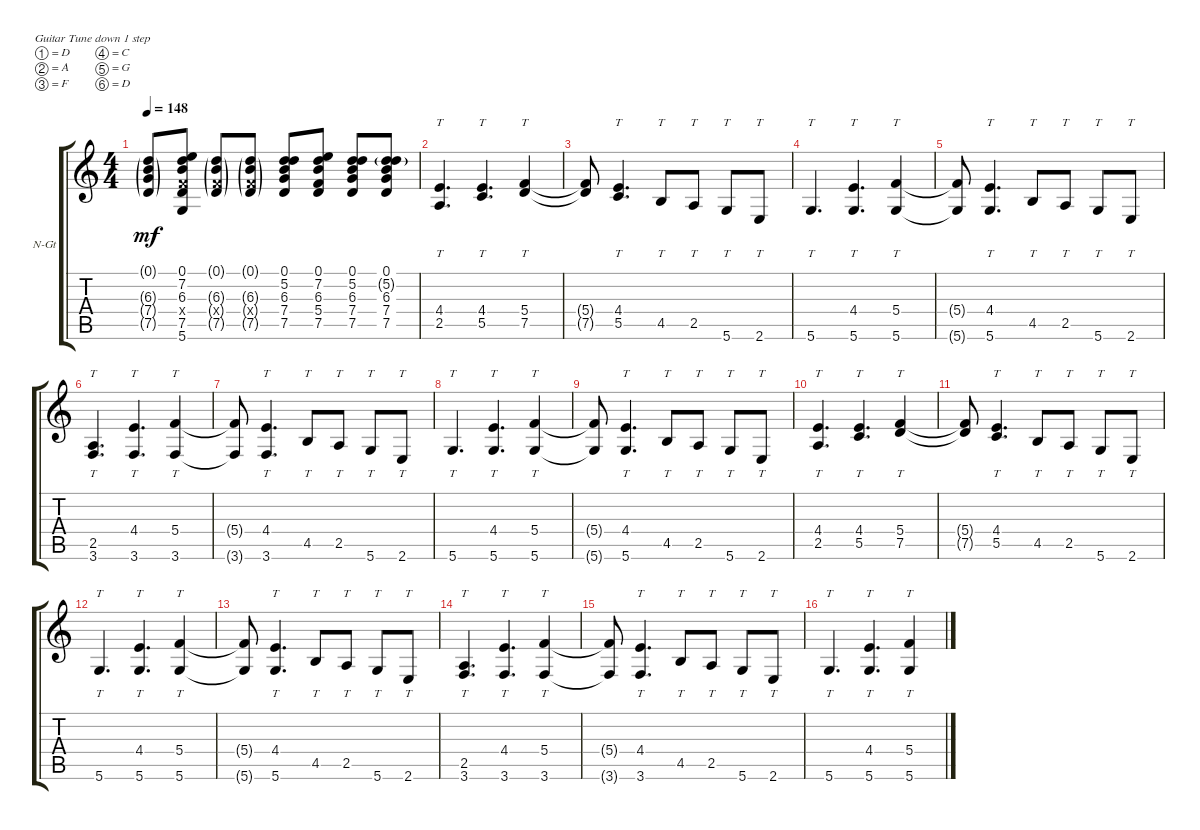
\defaultSystemsLayout 4
\bracketExtendMode groupsimilarinstruments
\firstSystemTrackNameOrientation horizontal
\otherSystemsTrackNameOrientation horizontal
\track ("Nylon Guitar" "N-Gt") {instrument acousticguitarnylon}
\staff {score tabs}
\tuning (D4 A3 F3 C3 G2 D2)
\ts (4 4)
\tempo 148
\clef g2
\scale
0.504637
\ks c
(6.3{g} 7.4{g} 7.5{g} 0.1{g}).8{dy mf} (7.2 6.3 5.4{x} 7.5 5.6 0.1).8 (6.3{g} 5.4{g x} 7.5{g} 0.1{g}).8 (6.3{g} 5.4{g x} 7.5{g} 0.1{g}).8 (5.2 6.3 7.4 7.5 0.1).8 (7.2 6.3 5.4 7.5 0.1).8 (6.3 7.4 7.5 5.2 0.1).8 (6.3 7.4 7.5 5.2{g} 0.1).8 |
\scale
0.535774 (2.5 4.4).4{tt d} (4.4 5.5).4{tt d} (5.4 7.5).4{tt} |
\scale
0.551385 (7.5{t} 5.4{t}).8 (4.4 5.5).4{tt d} 4.5.8{tt} 2.5.8{tt} 5.6.8{tt} 2.6.8{tt} |
\scale
0.488974 5.6.4{tt d} (4.4 5.6).4{tt d} (5.4 5.6).4{tt} |
\scale
0.511353 (5.4{t} 5.6{t}).8 (4.4 5.6).4{tt d} 4.5.8{tt} 2.5.8{tt} 5.6.8{tt} 2.6.8{tt} |
\scale
0.501893 (3.6 2.5).4{tt d} (4.4 3.6).4{tt d} (5.4 3.6).4{tt} |
\scale
0.512762 (5.4{t} 3.6{t}).8 (4.4 3.6).4{tt d} 4.5.8{tt} 2.5.8{tt} 5.6.8{tt} 2.6.8{tt} |
\scale
0.470345 5.6.4{tt d} (4.4 5.6).4{tt d} (5.4 5.6).4{tt} |
\scale
0.515626 (5.4{t} 5.6{t}).8 (4.4 5.6).4{tt d} 4.5.8{tt} 2.5.8{tt} 5.6.8{tt} 2.6.8{tt} |
\scale
0.251436 (2.5 4.4).4{tt d} (4.4 5.5).4{tt d} (5.4 7.5).4{tt} |
\scale
0.255082 (7.5{t} 5.4{t}).8 (4.4 5.5).4{tt d} 4.5.8{tt} 2.5.8{tt} 5.6.8{tt} 2.6.8{tt} |
\scale
0.242666 5.6.4{tt d} (4.4 5.6).4{tt d} (5.4 5.6).4{tt} |
\scale
0.251547 (5.4{t} 5.6{t}).8 (4.4 5.6).4{tt d} 4.5.8{tt} 2.5.8{tt} 5.6.8{tt} 2.6.8{tt} |
\scale
0.253394 (3.6 2.5).4{tt d} (4.4 3.6).4{tt d} (5.4 3.6).4{tt} |
\scale
0.251836 (5.4{t} 3.6{t}).8 (4.4 3.6).4{tt d} 4.5.8{tt} 2.5.8{tt} 5.6.8{tt} 2.6.8{tt} |
\scale
0.242811 5.6.4{tt d} (4.4 5.6).4{tt d} (5.4 5.6).4{tt}
